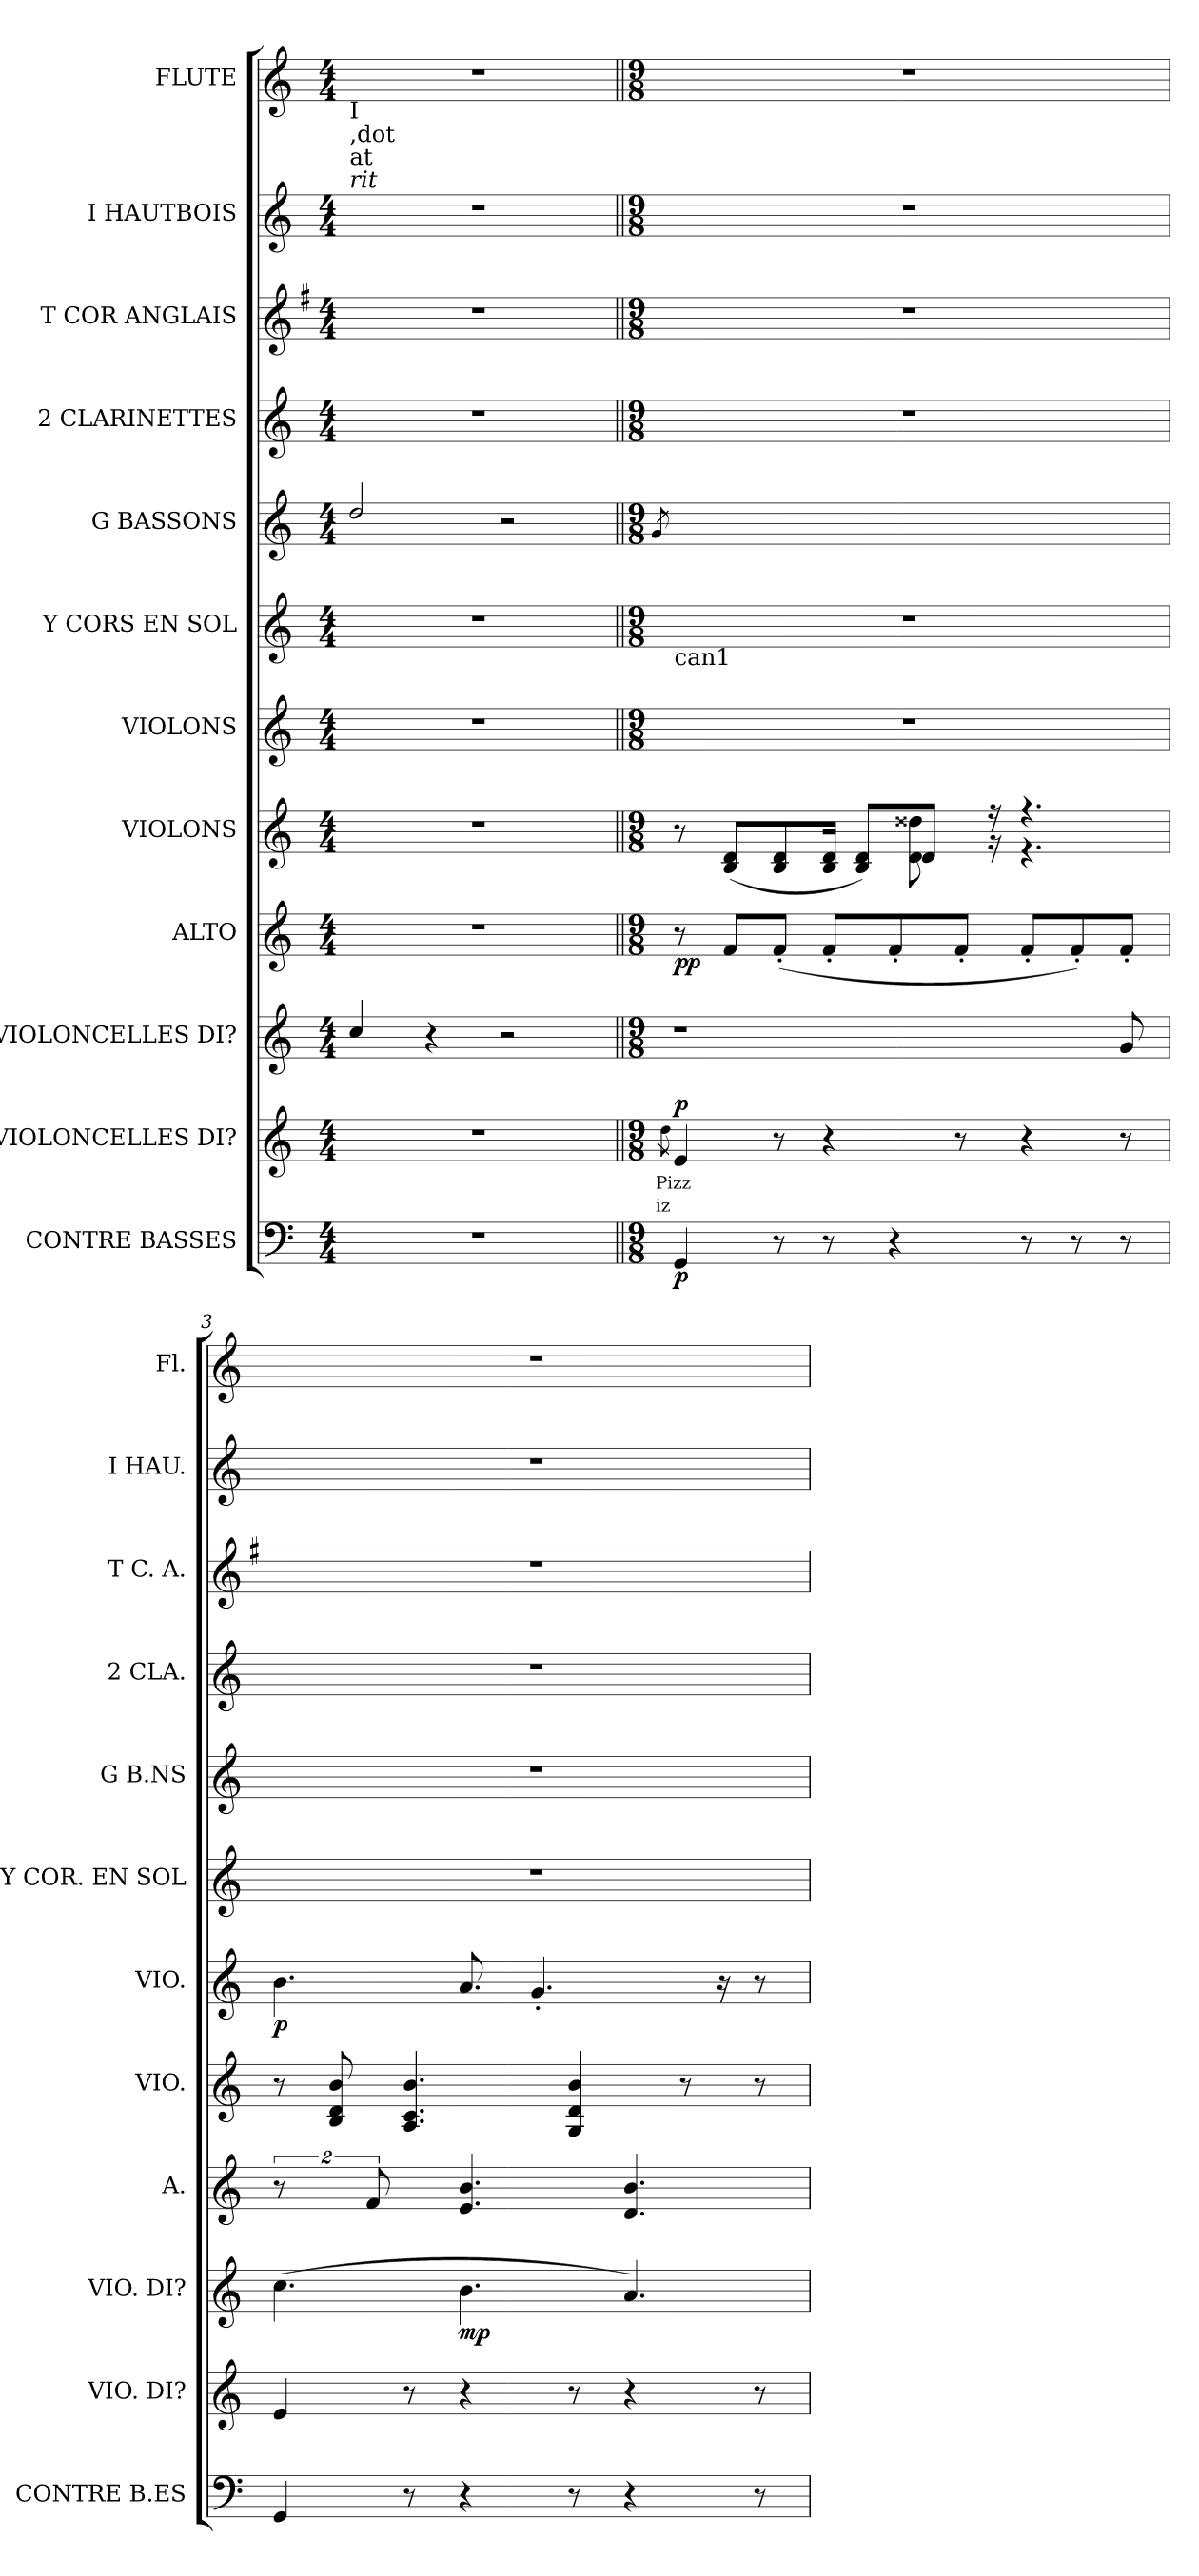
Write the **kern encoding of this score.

**kern	**dynam	**kern	**text	**text	**dynam	**kern	**dynam	**kern	**dynam	**kern	**kern	**dynam	**kern	**text	**kern	**kern	**kern	**kern	**kern
*part12	*part12	*part11	*part11	*part11	*part11	*part10	*part10	*part9	*part9	*part8	*part7	*part7	*part6	*part6	*part5	*part4	*part3	*part2	*part1
*staff12	*staff12	*staff11	*staff11	*staff11	*staff11	*staff10	*staff10	*staff9	*staff9	*staff8	*staff7	*staff7	*staff6	*staff6	*staff5	*staff4	*staff3	*staff2	*staff1
*I"CONTRE BASSES	*	*I"VIOLONCELLES DI?	*	*	*	*I"VIOLONCELLES DI?	*	*I"ALTO	*	*I"VIOLONS	*I"VIOLONS	*	*I"Y CORS EN SOL	*	*I"G BASSONS	*I"2 CLARINETTES	*I"T COR ANGLAIS	*I"I HAUTBOIS	*I"FLUTE
*I'CONTRE B.ES	*	*I'VIO. DI?	*	*	*	*I'VIO. DI?	*	*I'A.	*	*I'VIO.	*I'VIO.	*	*I'Y COR. EN SOL	*	*I'G B.NS	*I'2 CLA.	*I'T C. A.	*I'I HAU.	*I'Fl.
!!LO:PB:g=z
*clefF4	*	*clefG2	*	*	*	*clefG2	*	*clefG2	*	*clefG2	*clefG2	*	*clefG2	*	*clefG2	*clefG2	*clefG2	*clefG2	*clefG2
*	*	*	*	*	*	*	*	*	*	*	*	*	*	*	*	*	*ITrd4c7	*	*
*k[]	*	*k[]	*	*	*	*k[]	*	*k[]	*	*k[]	*k[]	*	*k[]	*	*k[]	*k[]	*k[]	*k[]	*k[]
*C:	*	*C:	*	*	*	*C:	*	*C:	*	*C:	*C:	*	*C:	*	*C:	*C:	*C:	*C:	*C:
*M4/4	*	*M4/4	*	*	*	*M4/4	*	*M4/4	*	*M4/4	*M4/4	*	*M4/4	*	*M4/4	*M4/4	*M4/4	*M4/4	*M4/4
=1	=1	=1	=1	=1	=1	=1	=1	=1	=1	=1	=1	=1	=1	=1	=1	=1	=1	=1	=1
!	!	!	!	!	!	!	!	!	!	!	!	!	!	!	!	!	!	!	!LO:TX:b:t=I
!	!	!	!	!	!	!	!	!	!	!	!	!	!	!	!	!	!	!	!LO:TX:b:t=,dot
!	!	!	!	!	!	!	!	!	!	!	!	!	!	!	!	!	!	!	!LO:TX:b:t=at
!	!	!	!	!	!	!	!	!	!	!	!	!	!	!	!	!	!	!	!LO:TX:b:i:t=rit
1r	.	1r	.	.	.	4cci/	.	1r	.	1r	1r	.	1r	.	2ddi/	1r	1r	1r	1r
.	.	.	.	.	.	4r	.	.	.	.	.	.	.	.	.	.	.	.	.
.	.	.	.	.	.	2r	.	.	.	.	.	.	.	.	2r	.	.	.	.
=2||	=2||	=2||	=2||	=2||	=2||	=2||	=2||	=2||	=2||	=2||	=2||	=2||	=2||	=2||	=2||	=2||	=2||	=2||	=2||
*M9/8	*	*M9/8	*	*	*	*M9/8	*	*M9/8	*	*M9/8	*M9/8	*	*M9/8	*	*M9/8	*M9/8	*M9/8	*M9/8	*M9/8
!	!	!	!LO:LY:color=#000000	!LO:LY:b:color=#000000	!	!	!	!	!	!	!	!	!	!	!	!	!	!	!
.	.	8qddi\	Pizz	iz	.	.	.	.	.	.	.	.	.	.	8qgi/	.	.	.	.
*	*	*	*	*	*	*	*	*	*	*^	*	*	*	*	*	*	*	*	*
!	!	!	!	!	!	!	!	!	!	!	!	!	!	!LO:TX:b:t=can1	!	!	!	!	!	!
!	!	!	!	!	!	!	!	!	!	!	!	!LO:N:vis=1	!	!LO:N:vis=1	!	!LO:N:vis=1	!LO:N:vis=1	!LO:N:vis=1	!LO:N:vis=1	!LO:N:vis=1
4GGi/	p	4ei/	.	.	p	1r	.	8r	p p	8r	4.ryy	8%9r	.	8%9r	.	8%9r	8%9r	8%9r	8%9r	8%9r
.	.	.	.	.	.	.	.	8fi/L	.	(8Bi/ 8diL	.	.	.	.	.	.	.	.	.	.
8r	.	8r	.	.	.	.	.	(8f'i/J	.	8Bi/ 8di	.	.	.	.	.	.	.	.	.	.
8r	.	4r	.	.	.	.	.	8f'i/L	.	16Bi/ 16diJk	8ryy	.	.	.	.	.	.	.	.	.
.	.	.	.	.	.	.	.	.	.	8Bi/ 8diL)	.	.	.	.	.	.	.	.	.	.
4r	.	.	.	.	.	.	.	8f'i/	.	.	16ryy	.	.	.	.	.	.	.	.	.
.	.	.	.	.	.	.	.	.	.	8di/J	8di\ 8dd##Xi	.	.	.	.	.	.	.	.	.
.	.	8r	.	.	.	.	.	8f'i/J	.	.	.	.	.	.	.	.	.	.	.	.
.	.	.	.	.	.	.	.	.	.	16r	16r	.	.	.	.	.	.	.	.	.
8r	.	4r	.	.	.	.	.	8f'i/L	.	4.r	4.r	.	.	.	.	.	.	.	.	.
8r	.	.	.	.	.	.	.	8f'i/)	.	.	.	.	.	.	.	.	.	.	.	.
8r	.	8r	.	.	.	8gi/	.	8f'i/J	.	.	.	.	.	.	.	.	.	.	.	.
*	*	*	*	*	*	*	*	*	*	*v	*v	*	*	*	*	*	*	*	*	*
=3	=3	=3	=3	=3	=3	=3	=3	=3	=3	=3	=3	=3	=3	=3	=3	=3	=3	=3	=3
!	!	!	!	!	!	!	!	!	!	!	!	!	!LO:N:vis=1	!	!	!	!	!	!
!	!	!	!	!	!	!	!	!	!	!	!	!	!	!LO:LY:b:color=#000000	!LO:N:vis=1	!LO:N:vis=1	!LO:N:vis=1	!LO:N:vis=1	!LO:N:vis=1
4GGi/	.	4ei/	.	.	.	(4.cci\	.	16%3r	.	8r	4.bi\	p	8%9r	nu9lie·	8%9r	8%9r	8%9r	8%9r	8%9r
.	.	.	.	.	.	.	.	.	.	8Bi/ 8di 8bi	.	.	.	.	.	.	.	.	.
.	.	.	.	.	.	.	.	16%3fi/	.	.	.	.	.	.	.	.	.	.	.
8r	.	8r	.	.	.	.	.	.	.	4.Ai/ 4.ci 4.bi	.	.	.	.	.	.	.	.	.
4r	.	4r	.	.	.	4.bi\	mp	4.ei/ 4.bi	.	.	8.ai/	.	.	.	.	.	.	.	.
.	.	.	.	.	.	.	.	.	.	.	4.g'i/	.	.	.	.	.	.	.	.
8r	.	8r	.	.	.	.	.	.	.	4Gi/ 4di 4bi	.	.	.	.	.	.	.	.	.
4r	.	4r	.	.	.	4.ai/)	.	4.di/ 4.bi	.	.	.	.	.	.	.	.	.	.	.
.	.	.	.	.	.	.	.	.	.	8r	.	.	.	.	.	.	.	.	.
.	.	.	.	.	.	.	.	.	.	.	16r	.	.	.	.	.	.	.	.
8r	.	8r	.	.	.	.	.	.	.	8r	8r	.	.	.	.	.	.	.	.
=	=	=	=	=	=	=	=	=	=	=	=	=	=	=	=	=	=	=	=
*-	*-	*-	*-	*-	*-	*-	*-	*-	*-	*-	*-	*-	*-	*-	*-	*-	*-	*-	*-
